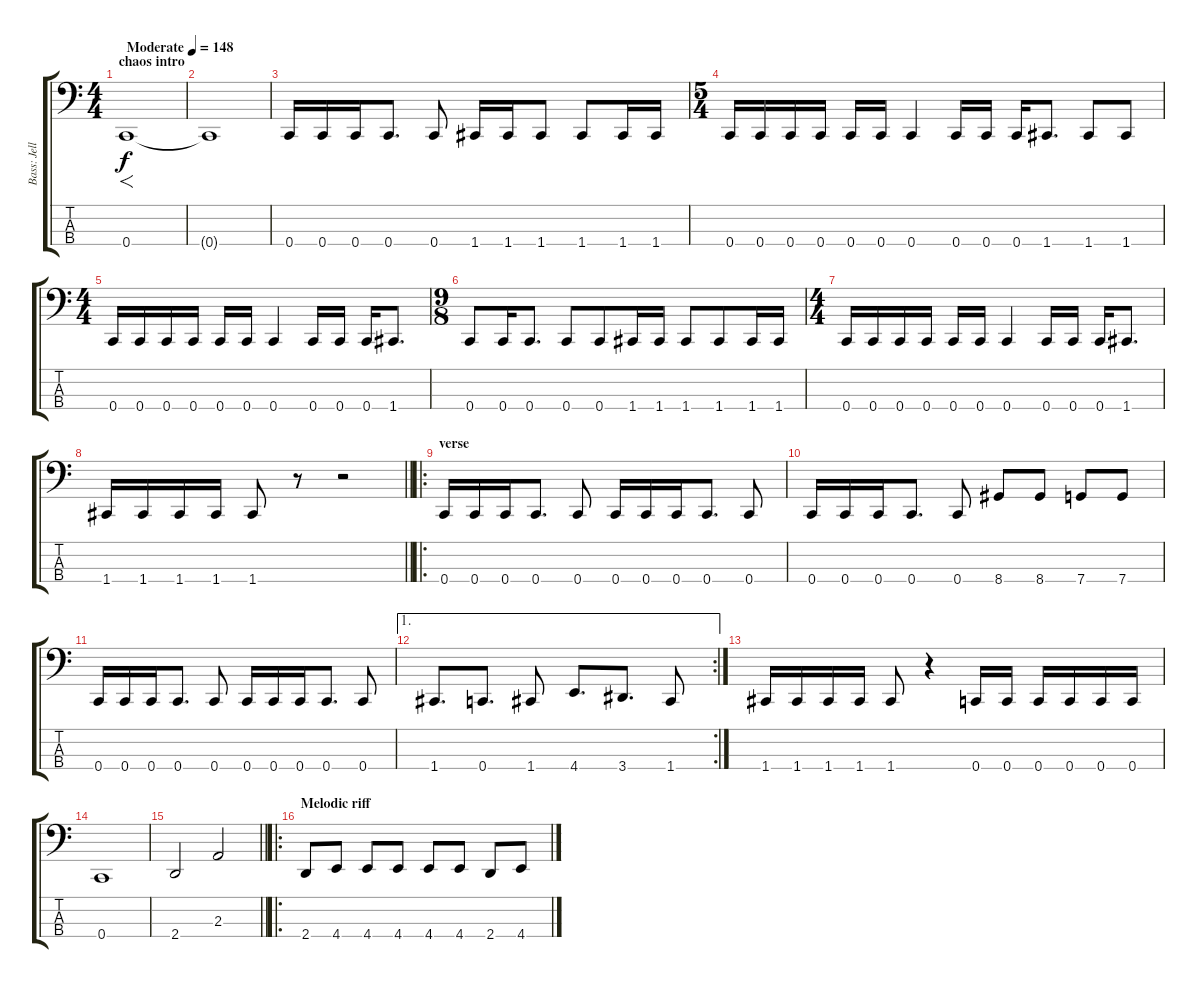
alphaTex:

\track ("Bass: Jelle" "Bass: Jell") {instrument electricbasspick}
\staff {score tabs}
\tuning (F2 C2 G1 C1) {hide}
\ts (4 4)
\section ("" "chaos intro")
\tempo (148 "Moderate")
\clef f4
\ks c
0.4.1{f dy f instrument electricbasspick} |
0.4{t}.1 |
0.4.16 0.4.16 0.4.16 0.4.8{d} 0.4.8 1.4.16 1.4.16 1.4.8 1.4.8 1.4.16 1.4.16 |
\ts (5 4)
0.4.16 0.4.16 0.4.16 0.4.16 0.4.16 0.4.16 0.4.4 0.4.16 0.4.16 0.4.16 1.4.8{d} 1.4.8 1.4.8 |
\ts (4 4)
0.4.16 0.4.16 0.4.16 0.4.16 0.4.16 0.4.16 0.4.4 0.4.16 0.4.16 0.4.16 1.4.8{d} |
\ts (9 8)
0.4.8 0.4.16 0.4.8{d} 0.4.8 0.4.8 1.4.16 1.4.16 1.4.8 1.4.8 1.4.16 1.4.16 |
\ts (4 4)
0.4.16 0.4.16 0.4.16 0.4.16 0.4.16 0.4.16 0.4.4 0.4.16 0.4.16 0.4.16 1.4.8{d} |
\barLineRight lightlight
1.4.16 1.4.16 1.4.16 1.4.16 1.4.8 r.8 r.2 |
\ro
\section ("" "verse")
0.4.16 0.4.16 0.4.16 0.4.8{d} 0.4.8 0.4.16 0.4.16 0.4.16 0.4.8{d} 0.4.8 |
0.4.16 0.4.16 0.4.16 0.4.8{d} 0.4.8 8.4.8 8.4.8 7.4.8 7.4.8 |
0.4.16 0.4.16 0.4.16 0.4.8{d} 0.4.8 0.4.16 0.4.16 0.4.16 0.4.8{d} 0.4.8 |
\ae 1
\rc 2
1.4.8{d} 0.4.8{d} 1.4.8 4.4.8{d} 3.4.8{d} 1.4.8 |
1.4.16 1.4.16 1.4.16 1.4.16 1.4.8 r.4 0.4.16 0.4.16 0.4.16 0.4.16 0.4.16 0.4.16 |
0.4.1 |
\barLineRight lightlight
2.4.2 2.3.2 |
\ro
\section ("" "Melodic riff")
2.4.8 4.4.8 4.4.8 4.4.8 4.4.8 4.4.8 2.4.8 4.4.8
